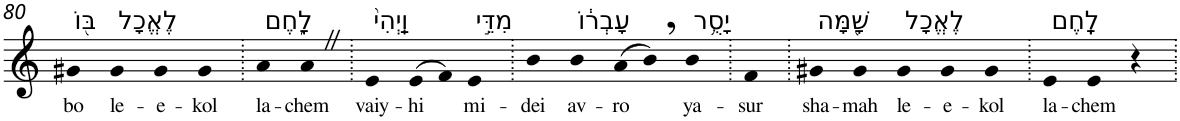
**kern	**text
*part1	*part1
*staff1	*staff1
*I"Piano	*
*I'Pno	*
!!LO:PB:g=z
*clefG2	*
*k[]	*
=80	=80
!LO:TX:a:t=בּ֖וֹ	!
!	!LO:LY:b
4g#X	bo
!LO:TX:a:t=לֶאֱכָל	!
!	!LO:LY:b
4g#	le-
!	!LO:LY:b
4g#	-e-
!	!LO:LY:b
4g#	-kol
=81.	=81.
!LO:TX:a:t=לָ֑חֶם	!
!	!LO:LY:b
4a	la-
!	!LO:LY:b
4aZ	-chem
=82.	=82.
!LO:TX:a:t=וַֽיְהִי֙	!
!	!LO:LY:b
4e	vaiy-
!	!LO:LY:b
(>8e	-hi
8f)	.
!LO:TX:a:t=מִדֵּ֣י	!
!	!LO:LY:b
4e	mi-
=83.	=83.
!	!LO:LY:b
4b	-dei
!LO:TX:a:t=עָבְר֔וֹ	!
!	!LO:LY:b
4b	av-
!	!LO:LY:b
(>8a	-ro
8b,)	.
!LO:TX:a:t=יָסֻ֥ר	!
!	!LO:LY:b
4b	ya-
=84.	=84.
!	!LO:LY:b
4f	-sur
=85.	=85.
!LO:TX:a:t=שָׁ֖מָּה	!
!	!LO:LY:b
4g#X	sha-
!	!LO:LY:b
4g#	-mah
!LO:TX:a:t=לֶאֱכָל	!
!	!LO:LY:b
4g#	le-
!	!LO:LY:b
4g#	-e-
!	!LO:LY:b
4g#	-kol
=86.	=86.
!LO:TX:a:t=לָֽחֶם	!
!	!LO:LY:b
4e	la-
!	!LO:LY:b
4e	-chem
4r	.
=.	=.
*-	*-
